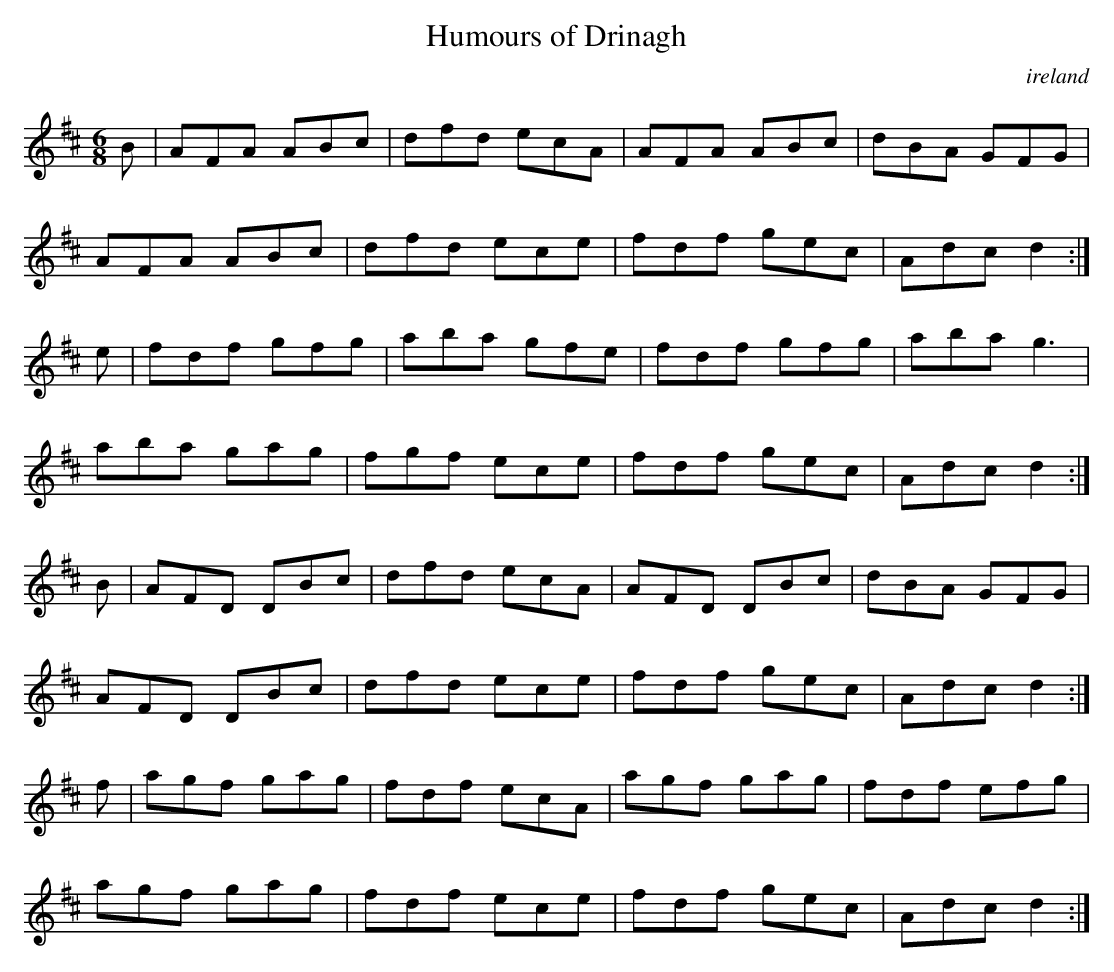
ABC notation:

X:1
T:Humours of Drinagh
O:ireland
M:6/8
L:1/8
K:D Major
B|AFA ABc|dfd ecA|AFA ABc|dBA GFG|!
AFA ABc|dfd ece|fdf gec|Adc d2:|!
e|fdf gfg|aba gfe|fdf gfg|aba g3|!
aba gag|fgf ece|fdf gec|Adc d2:|!
B|AFD DBc|dfd ecA|AFD DBc|dBA GFG|!
AFD DBc|dfd ece|fdf gec|Adc d2:|!
f|agf gag|fdf ecA|agf gag|fdf efg|!
agf gag|fdf ece|fdf gec|Adc d2:|!
